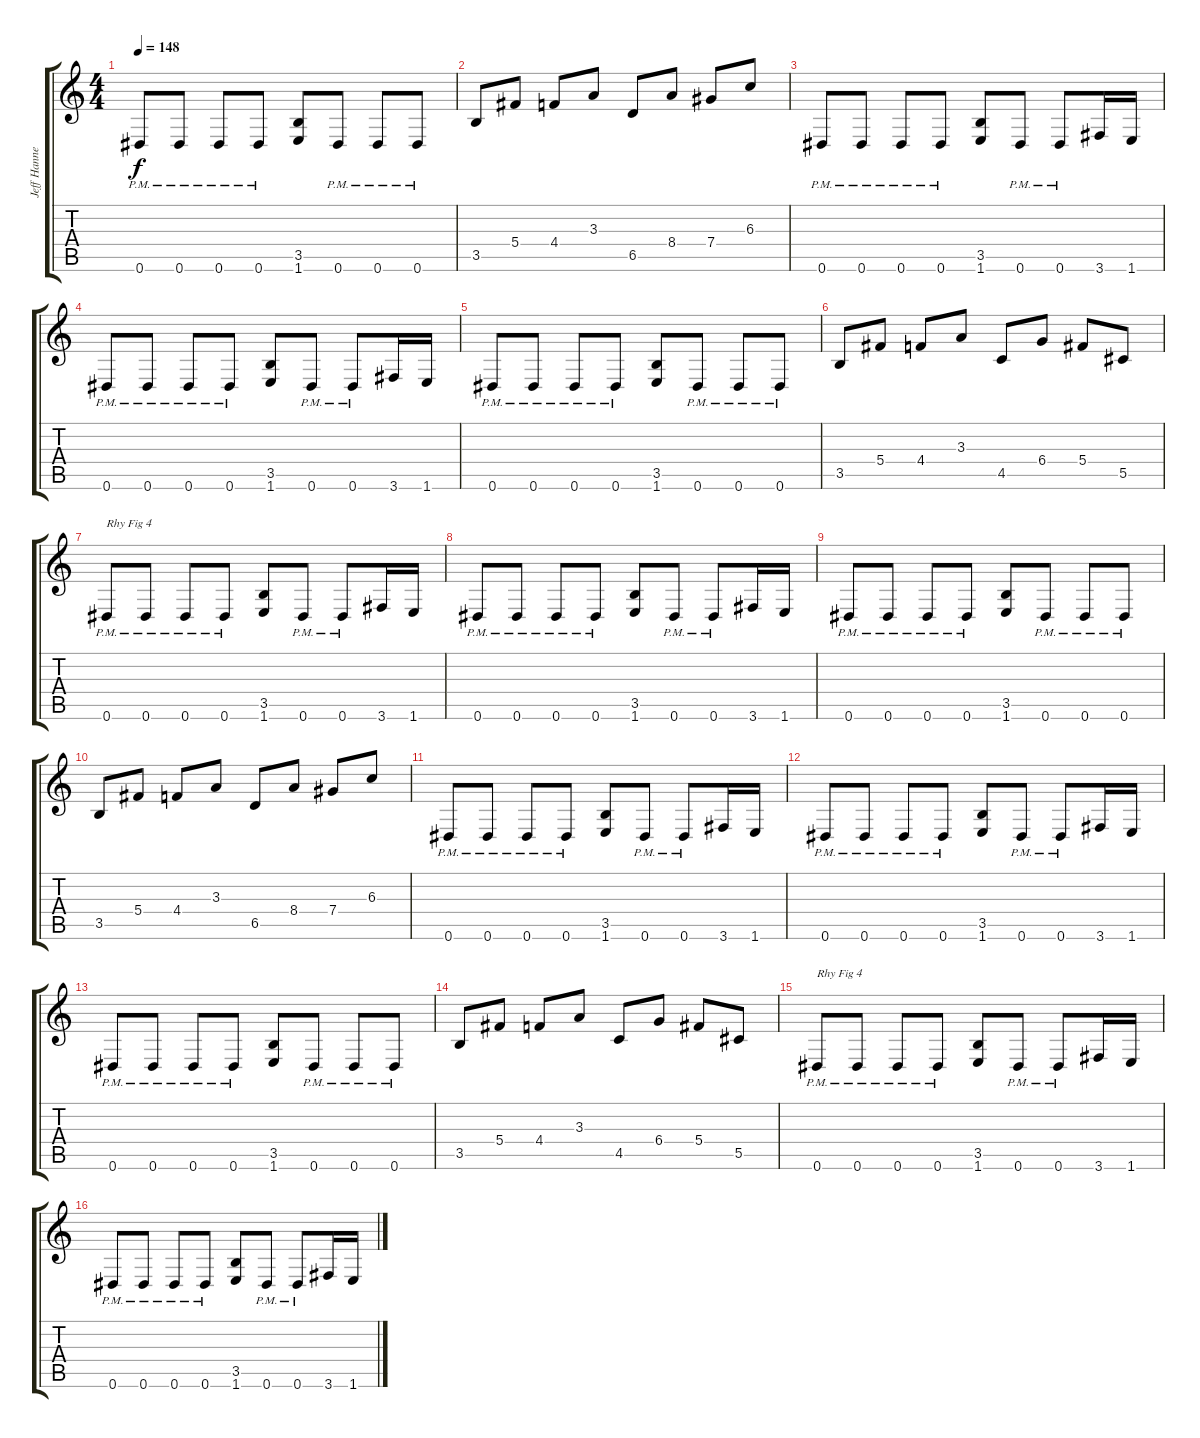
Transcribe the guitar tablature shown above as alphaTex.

\track ("Jeff Hanneman (Lead Guitar)" "Jeff Hanne") {instrument distortionguitar}
\staff {score tabs}
\tuning (Eb4 Bb3 Gb3 Db3 Ab2 Eb2) {hide}
\ts (4 4)
\tempo 148
\clef g2
\ks c
0.6{pm}.8{dy f} 0.6{pm}.8 0.6{pm}.8 0.6{pm}.8 (3.5 1.6).8 0.6{pm}.8 0.6{pm}.8 0.6{pm}.8 |
3.5.8 5.4.8 4.4.8 3.3.8 6.5.8 8.4.8 7.4.8 6.3.8 |
0.6{pm}.8 0.6{pm}.8 0.6{pm}.8 0.6{pm}.8 (3.5 1.6).8 0.6{pm}.8 0.6{pm}.8 3.6.16 1.6.16 |
0.6{pm}.8 0.6{pm}.8 0.6{pm}.8 0.6{pm}.8 (3.5 1.6).8 0.6{pm}.8 0.6{pm}.8 3.6.16 1.6.16 |
0.6{pm}.8 0.6{pm}.8 0.6{pm}.8 0.6{pm}.8 (3.5 1.6).8 0.6{pm}.8 0.6{pm}.8 0.6{pm}.8 |
3.5.8 5.4.8 4.4.8 3.3.8 4.5.8 6.4.8 5.4.8 5.5.8 |
0.6{pm}.8{txt "Rhy Fig 4"} 0.6{pm}.8 0.6{pm}.8 0.6{pm}.8 (3.5 1.6).8 0.6{pm}.8 0.6{pm}.8 3.6.16 1.6.16 |
0.6{pm}.8 0.6{pm}.8 0.6{pm}.8 0.6{pm}.8 (3.5 1.6).8 0.6{pm}.8 0.6{pm}.8 3.6.16 1.6.16 |
0.6{pm}.8 0.6{pm}.8 0.6{pm}.8 0.6{pm}.8 (3.5 1.6).8 0.6{pm}.8 0.6{pm}.8 0.6{pm}.8 |
3.5.8 5.4.8 4.4.8 3.3.8 6.5.8 8.4.8 7.4.8 6.3.8 |
0.6{pm}.8 0.6{pm}.8 0.6{pm}.8 0.6{pm}.8 (3.5 1.6).8 0.6{pm}.8 0.6{pm}.8 3.6.16 1.6.16 |
0.6{pm}.8 0.6{pm}.8 0.6{pm}.8 0.6{pm}.8 (3.5 1.6).8 0.6{pm}.8 0.6{pm}.8 3.6.16 1.6.16 |
0.6{pm}.8 0.6{pm}.8 0.6{pm}.8 0.6{pm}.8 (3.5 1.6).8 0.6{pm}.8 0.6{pm}.8 0.6{pm}.8 |
3.5.8 5.4.8 4.4.8 3.3.8 4.5.8 6.4.8 5.4.8 5.5.8 |
0.6{pm}.8{txt "Rhy Fig 4"} 0.6{pm}.8 0.6{pm}.8 0.6{pm}.8 (3.5 1.6).8 0.6{pm}.8 0.6{pm}.8 3.6.16 1.6.16 |
0.6{pm}.8 0.6{pm}.8 0.6{pm}.8 0.6{pm}.8 (3.5 1.6).8 0.6{pm}.8 0.6{pm}.8 3.6.16 1.6.16
